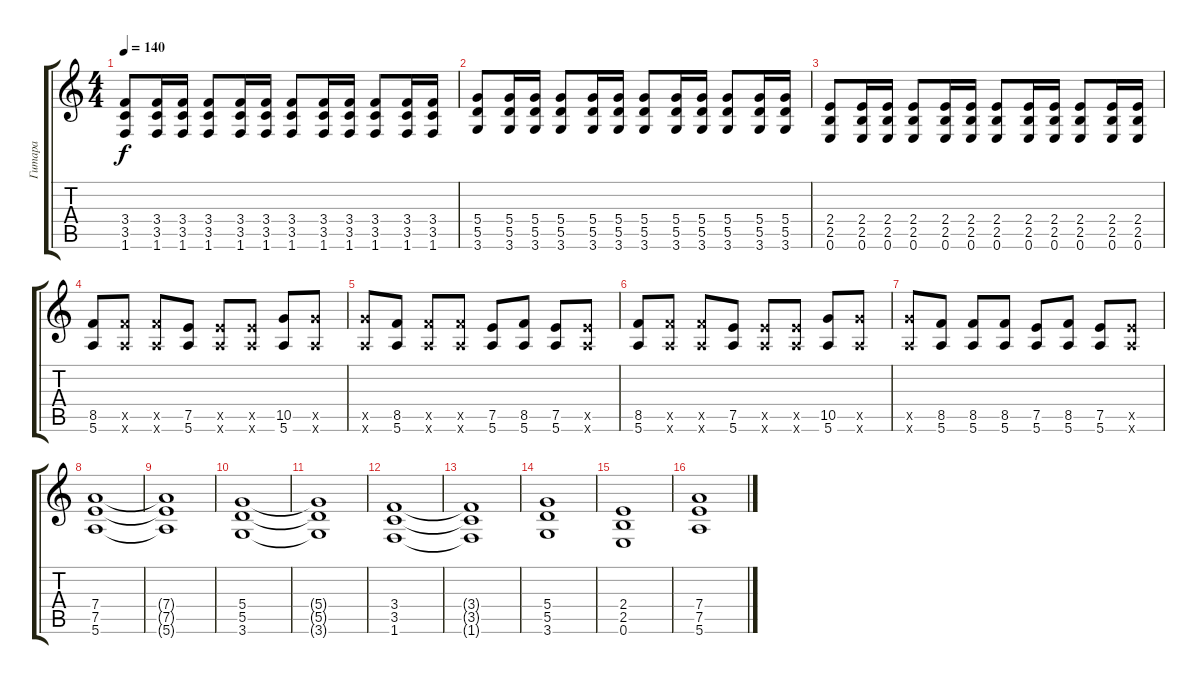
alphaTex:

\track ("Гитара" "Гитара") {instrument overdrivenguitar}
\staff {score tabs}
\tuning (E4 B3 G3 D3 A2 E2) {hide}
\ts (4 4)
\tempo 140
\clef g2
\ks c
(3.4 3.5 1.6).8{dy f} (3.4 3.5 1.6).16 (3.4 3.5 1.6).16 (3.4 3.5 1.6).8 (3.4 3.5 1.6).16 (3.4 3.5 1.6).16 (3.4 3.5 1.6).8 (3.4 3.5 1.6).16 (3.4 3.5 1.6).16 (3.4 3.5 1.6).8 (3.4 3.5 1.6).16 (3.4 3.5 1.6).16 |
(5.4 5.5 3.6).8 (5.4 5.5 3.6).16 (5.4 5.5 3.6).16 (5.4 5.5 3.6).8 (5.4 5.5 3.6).16 (5.4 5.5 3.6).16 (5.4 5.5 3.6).8 (5.4 5.5 3.6).16 (5.4 5.5 3.6).16 (5.4 5.5 3.6).8 (5.4 5.5 3.6).16 (5.4 5.5 3.6).16 |
(2.4 2.5 0.6).8 (2.4 2.5 0.6).16 (2.4 2.5 0.6).16 (2.4 2.5 0.6).8 (2.4 2.5 0.6).16 (2.4 2.5 0.6).16 (2.4 2.5 0.6).8 (2.4 2.5 0.6).16 (2.4 2.5 0.6).16 (2.4 2.5 0.6).8 (2.4 2.5 0.6).16 (2.4 2.5 0.6).16 |
(8.5 5.6).8 (8.5{x} 5.6{x}).8 (8.5{x} 5.6{x}).8 (7.5 5.6).8 (7.5{x} 5.6{x}).8 (7.5{x} 5.6{x}).8 (10.5 5.6).8 (10.5{x} 5.6{x}).8 |
(10.5{x} 5.6{x}).8 (8.5 5.6).8 (8.5{x} 5.6{x}).8 (8.5{x} 5.6{x}).8 (7.5 5.6).8 (8.5 5.6).8 (7.5 5.6).8 (7.5{x} 5.6{x}).8 |
(8.5 5.6).8 (8.5{x} 5.6{x}).8 (8.5{x} 5.6{x}).8 (7.5 5.6).8 (7.5{x} 5.6{x}).8 (7.5{x} 5.6{x}).8 (10.5 5.6).8 (10.5{x} 5.6{x}).8 |
(10.5{x} 5.6{x}).8 (8.5 5.6).8 (8.5 5.6).8 (8.5 5.6).8 (7.5 5.6).8 (8.5 5.6).8 (7.5 5.6).8 (7.5{x} 5.6{x}).8 |
(7.4 7.5 5.6).1 |
(7.4{t} 7.5{t} 5.6{t}).1 |
(5.4 5.5 3.6).1 |
(5.4{t} 5.5{t} 3.6{t}).1 |
(3.4 3.5 1.6).1 |
(3.4{t} 3.5{t} 1.6{t}).1 |
(5.4 5.5 3.6).1 |
(2.4 2.5 0.6).1 |
(7.4 7.5 5.6).1
